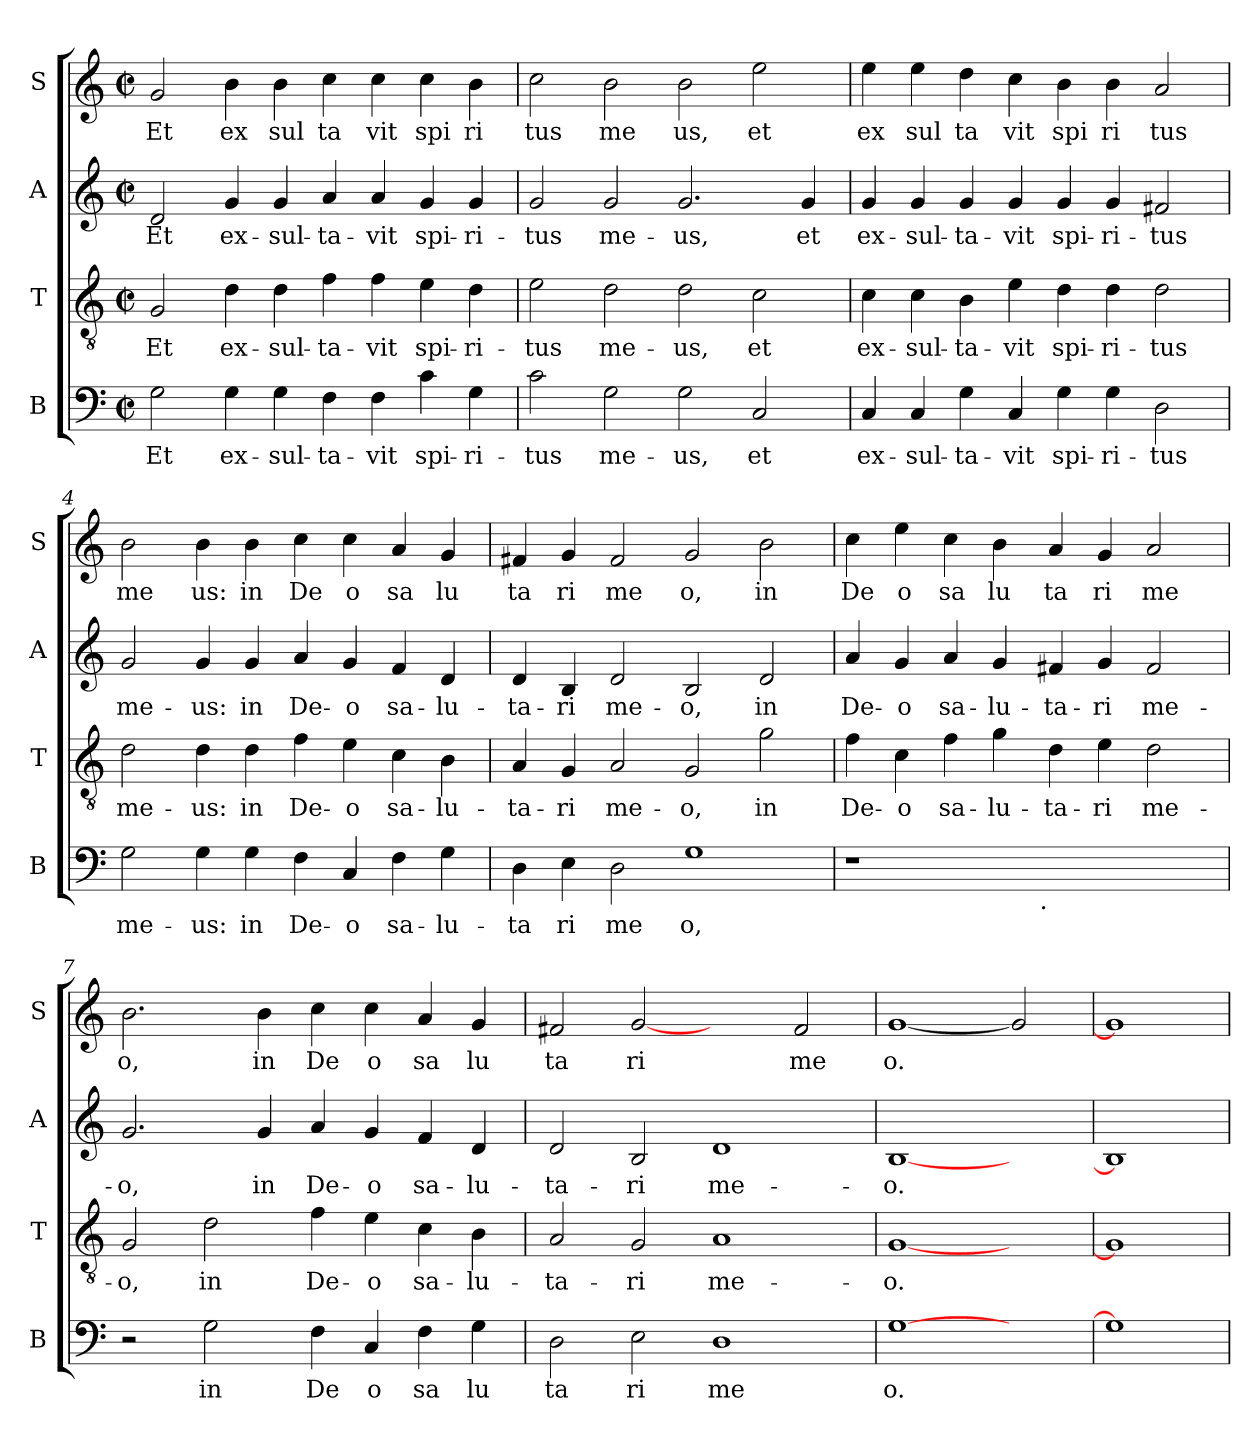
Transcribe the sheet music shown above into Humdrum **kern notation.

**kern	**text	**kern	**text	**kern	**text	**kern	**text
*part4	*part4	*part3	*part3	*part2	*part2	*part1	*part1
*staff4	*staff4	*staff3	*staff3	*staff2	*staff2	*staff1	*staff1
*I"B	*	*I"T	*	*I"A	*	*I"S	*
*I'B	*	*I'T	*	*I'A	*	*I'S	*
!!LO:PB:g=z
*stria5	*	*stria5	*	*stria5	*	*stria5	*
*clefF4	*	*clefGv2	*	*clefG2	*	*clefG2	*
*k[]	*	*k[]	*	*k[]	*	*k[]	*
*C:	*	*C:	*	*C:	*	*C:	*
*M2/2	*	*M2/2	*	*M2/2	*	*M2/2	*
*met(c|)	*	*met(c|)	*	*met(c|)	*	*met(c|)	*
=1	=1	=1	=1	=1	=1	=1	=1
!	!LO:LY:b:cj	!	!LO:LY:b:cj	!	!LO:LY:b:cj	!	!LO:LY:b:cj
2G\	Et	2G/	Et	2d/	Et	2g/	Et
!	!LO:LY:b:cj	!	!LO:LY:b:cj	!	!LO:LY:b:cj	!	!LO:LY:b:cj
4G\	ex-	4d\	ex-	4g/	ex-	4b\	ex
!	!LO:LY:b:cj	!	!LO:LY:b:cj	!	!LO:LY:b:cj	!	!LO:LY:b:cj
4G\	-sul-	4d\	-sul-	4g/	-sul-	4b\	sul
!	!LO:LY:b:cj	!	!LO:LY:b:cj	!	!LO:LY:b:cj	!	!LO:LY:b:cj
4F\	-ta-	4f\	-ta-	4a/	-ta-	4cc\	ta
!	!LO:LY:b:cj	!	!LO:LY:b:cj	!	!LO:LY:b:cj	!	!LO:LY:b:cj
4F\	-vit	4f\	-vit	4a/	-vit	4cc\	vit
!	!LO:LY:b:cj	!	!LO:LY:b:cj	!	!LO:LY:b:cj	!	!LO:LY:b:cj
4c\	spi-	4e\	spi-	4g/	spi-	4cc\	spi
!	!LO:LY:b:cj	!	!LO:LY:b:cj	!	!LO:LY:b:cj	!	!LO:LY:b:cj
4G\	-ri-	4d\	-ri-	4g/	-ri-	4b\	ri
=2	=2	=2	=2	=2	=2	=2	=2
!	!LO:LY:b:cj	!	!LO:LY:b:cj	!	!LO:LY:b:cj	!	!LO:LY:b:cj
2c\	-tus	2e\	-tus	2g/	-tus	2cc\	tus
!	!LO:LY:b:cj	!	!LO:LY:b:cj	!	!LO:LY:b:cj	!	!LO:LY:b:cj
2G\	me-	2d\	me-	2g/	me-	2b\	me
!	!LO:LY:b:cj	!	!LO:LY:b:cj	!	!LO:LY:b:cj	!	!LO:LY:b:cj
2G\	-us,	2d\	-us,	2.g/	-us,	2b\	us,
!	!LO:LY:b:cj	!	!LO:LY:b:cj	!	!	!	!LO:LY:b:cj
2C/	et	2c\	et	.	.	2ee\	et
!	!	!	!	!	!LO:LY:b:cj	!	!
.	.	.	.	4g/	et	.	.
=3	=3	=3	=3	=3	=3	=3	=3
!	!LO:LY:b:cj	!	!LO:LY:b:cj	!	!LO:LY:b:cj	!	!LO:LY:b:cj
4C/	ex-	4c\	ex-	4g/	ex-	4ee\	ex
!	!LO:LY:b:cj	!	!LO:LY:b:cj	!	!LO:LY:b:cj	!	!LO:LY:b:cj
4C/	-sul-	4c\	-sul-	4g/	-sul-	4ee\	sul
!	!LO:LY:b:cj	!	!LO:LY:b:cj	!	!LO:LY:b:cj	!	!LO:LY:b:cj
4G\	-ta-	4B\	-ta-	4g/	-ta-	4dd\	ta
!	!LO:LY:b:cj	!	!LO:LY:b:cj	!	!LO:LY:b:cj	!	!LO:LY:b:cj
4C/	-vit	4e\	-vit	4g/	-vit	4cc\	vit
!	!LO:LY:b:cj	!	!LO:LY:b:cj	!	!LO:LY:b:cj	!	!LO:LY:b:cj
4G\	spi-	4d\	spi-	4g/	spi-	4b\	spi
!	!LO:LY:b:cj	!	!LO:LY:b:cj	!	!LO:LY:b:cj	!	!LO:LY:b:cj
4G\	-ri-	4d\	-ri-	4g/	-ri-	4b\	ri
!	!LO:LY:b:cj	!	!LO:LY:b:cj	!	!LO:LY:b:cj	!	!LO:LY:b:cj
2D\	-tus	2d\	-tus	2f#X/	-tus	2a/	tus
=4	=4	=4	=4	=4	=4	=4	=4
!	!LO:LY:b:cj	!	!LO:LY:b:cj	!	!LO:LY:b:cj	!	!LO:LY:b:cj
2G\	me-	2d\	me-	2g/	me-	2b\	me
!	!LO:LY:b:cj	!	!LO:LY:b:cj	!	!LO:LY:b:cj	!	!LO:LY:b:cj
4G\	-us:	4d\	-us:	4g/	-us:	4b\	us:
!	!LO:LY:b:cj	!	!LO:LY:b:cj	!	!LO:LY:b:cj	!	!LO:LY:b:cj
4G\	in	4d\	in	4g/	in	4b\	in
!	!LO:LY:b:cj	!	!LO:LY:b:cj	!	!LO:LY:b:cj	!	!LO:LY:b:cj
4F\	De-	4f\	De-	4a/	De-	4cc\	De
!	!LO:LY:b:cj	!	!LO:LY:b:cj	!	!LO:LY:b:cj	!	!LO:LY:b:cj
4C/	-o	4e\	-o	4g/	-o	4cc\	o
!	!LO:LY:b:cj	!	!LO:LY:b:cj	!	!LO:LY:b:cj	!	!LO:LY:b:cj
4F\	sa-	4c\	sa-	4f/	sa-	4a/	sa
!	!LO:LY:b:cj	!	!LO:LY:b:cj	!	!LO:LY:b:cj	!	!LO:LY:b:cj
4G\	-lu-	4B\	-lu-	4d/	-lu-	4g/	lu
!!LO:LB:g=z
=5	=5	=5	=5	=5	=5	=5	=5
!	!LO:LY:b:cj	!	!LO:LY:b:cj	!	!LO:LY:b:cj	!	!LO:LY:b:cj
4D\	-ta	4A/	-ta-	4d/	-ta-	4f#X/	ta
!	!LO:LY:b:cj	!	!LO:LY:b:cj	!	!LO:LY:b:cj	!	!LO:LY:b:cj
4E\	ri	4G/	-ri	4B/	-ri	4g/	ri
!	!LO:LY:b:cj	!	!LO:LY:b:cj	!	!LO:LY:b:cj	!	!LO:LY:b:cj
2D\	me	2A/	me-	2d/	me-	2f#/	me
!	!LO:LY:b:cj	!	!LO:LY:b:cj	!	!LO:LY:b:cj	!	!LO:LY:b:cj
1G	o,	2G/	-o,	2B/	-o,	2g/	o,
!	!	!	!LO:LY:b:cj	!	!LO:LY:b:cj	!	!LO:LY:b:cj
.	.	2g\	in	2d/	in	2b\	in
=6	=6	=6	=6	=6	=6	=6	=6
!	!	!	!LO:LY:b:cj	!	!LO:LY:b:cj	!	!LO:LY:b:cj
*^	*	*	*	*	*	*	*
1r	2ryy	.	4f\	De-	4a/	De-	4cc\	De
!	!	!	!	!LO:LY:b:cj	!	!LO:LY:b:cj	!	!LO:LY:b:cj
.	.	.	4c\	-o	4g/	-o	4ee\	o
!	!	!	!	!LO:LY:b:cj	!	!LO:LY:b:cj	!	!LO:LY:b:cj
.	4ryy	.	4f\	sa-	4a/	sa-	4cc\	sa
!	!	!	!	!LO:LY:b:cj	!	!LO:LY:b:cj	!	!LO:LY:b:cj
.	8...ryy	.	4g\	-lu-	4g/	-lu-	4b\	lu
!	!LO:TX:b:t=.	!	!	!	!	!	!	!
.	1ryy	.	.	.	.	.	.	.
!	!	!	!	!LO:LY:b:cj	!	!LO:LY:b:cj	!	!LO:LY:b:cj
1ryy	.	.	4d\	-ta-	4f#X/	-ta-	4a/	ta
!	!	!	!	!LO:LY:b:cj	!	!LO:LY:b:cj	!	!LO:LY:b:cj
.	.	.	4e\	-ri	4g/	-ri	4g/	ri
!	!	!	!	!LO:LY:b:cj	!	!LO:LY:b:cj	!	!LO:LY:b:cj
.	.	.	2d\	me-	2f#/	me-	2a/	me
.	64ryy	.	.	.	.	.	.	.
=7	=7	=7	=7	=7	=7	=7	=7	=7
!	!	!	!	!LO:LY:b:cj	!	!LO:LY:b:cj	!	!LO:LY:b:cj
*v	*v	*	*	*	*	*	*	*
2r	.	2G/	-o,	2.g/	-o,	2.b\	o,
!	!LO:LY:b:cj	!	!LO:LY:b:cj	!	!	!	!
2G\	in	2d\	in	.	.	.	.
!	!	!	!	!	!LO:LY:b:cj	!	!LO:LY:b:cj
.	.	.	.	4g/	in	4b\	in
!	!LO:LY:b:cj	!	!LO:LY:b:cj	!	!LO:LY:b:cj	!	!LO:LY:b:cj
4F\	De	4f\	De-	4a/	De-	4cc\	De
!	!LO:LY:b:cj	!	!LO:LY:b:cj	!	!LO:LY:b:cj	!	!LO:LY:b:cj
4C/	o	4e\	-o	4g/	-o	4cc\	o
!	!LO:LY:b:cj	!	!LO:LY:b:cj	!	!LO:LY:b:cj	!	!LO:LY:b:cj
4F\	sa	4c\	sa-	4f/	sa-	4a/	sa
!	!LO:LY:b:cj	!	!LO:LY:b:cj	!	!LO:LY:b:cj	!	!LO:LY:b:cj
4G\	lu	4B\	-lu-	4d/	-lu-	4g/	lu
=8	=8	=8	=8	=8	=8	=8	=8
!	!LO:LY:b:cj	!	!LO:LY:b:cj	!	!LO:LY:b:cj	!	!LO:LY:b:cj
2D\	ta	2A/	-ta-	2d/	-ta-	2f#X/	ta
!	!LO:LY:b:cj	!	!LO:LY:b:cj	!	!LO:LY:b:cj	!	!LO:LY:b:cj
2E\	ri	2G/	-ri	2B/	-ri	[2g	ri
!	!LO:LY:b:cj	!	!LO:LY:b:cj	!	!LO:LY:b:cj	!	!
1D	me	1A	me-	1d	me-	2ryy	.
!	!	!	!	!	!	!	!LO:LY:b:cj
.	.	.	.	.	.	2f#/	me
=9	=9	=9	=9	=9	=9	=9	=9
!	!LO:LY:b:cj	!	!LO:LY:b:cj	!	!LO:LY:b:cj	!	!LO:LY:b:cj
[1G	o.	[1G	-o.	[1B	-o.	[1g	o.
2ryy	.	2ryy	.	2ryy	.	2g]	.
=10!	=10!	=10!	=10!	=10!	=10!	=10!	=10!
1G]	.	1G]	.	1B]	.	1g]	.
=	=	=	=	=	=	=	=
*-	*-	*-	*-	*-	*-	*-	*-
